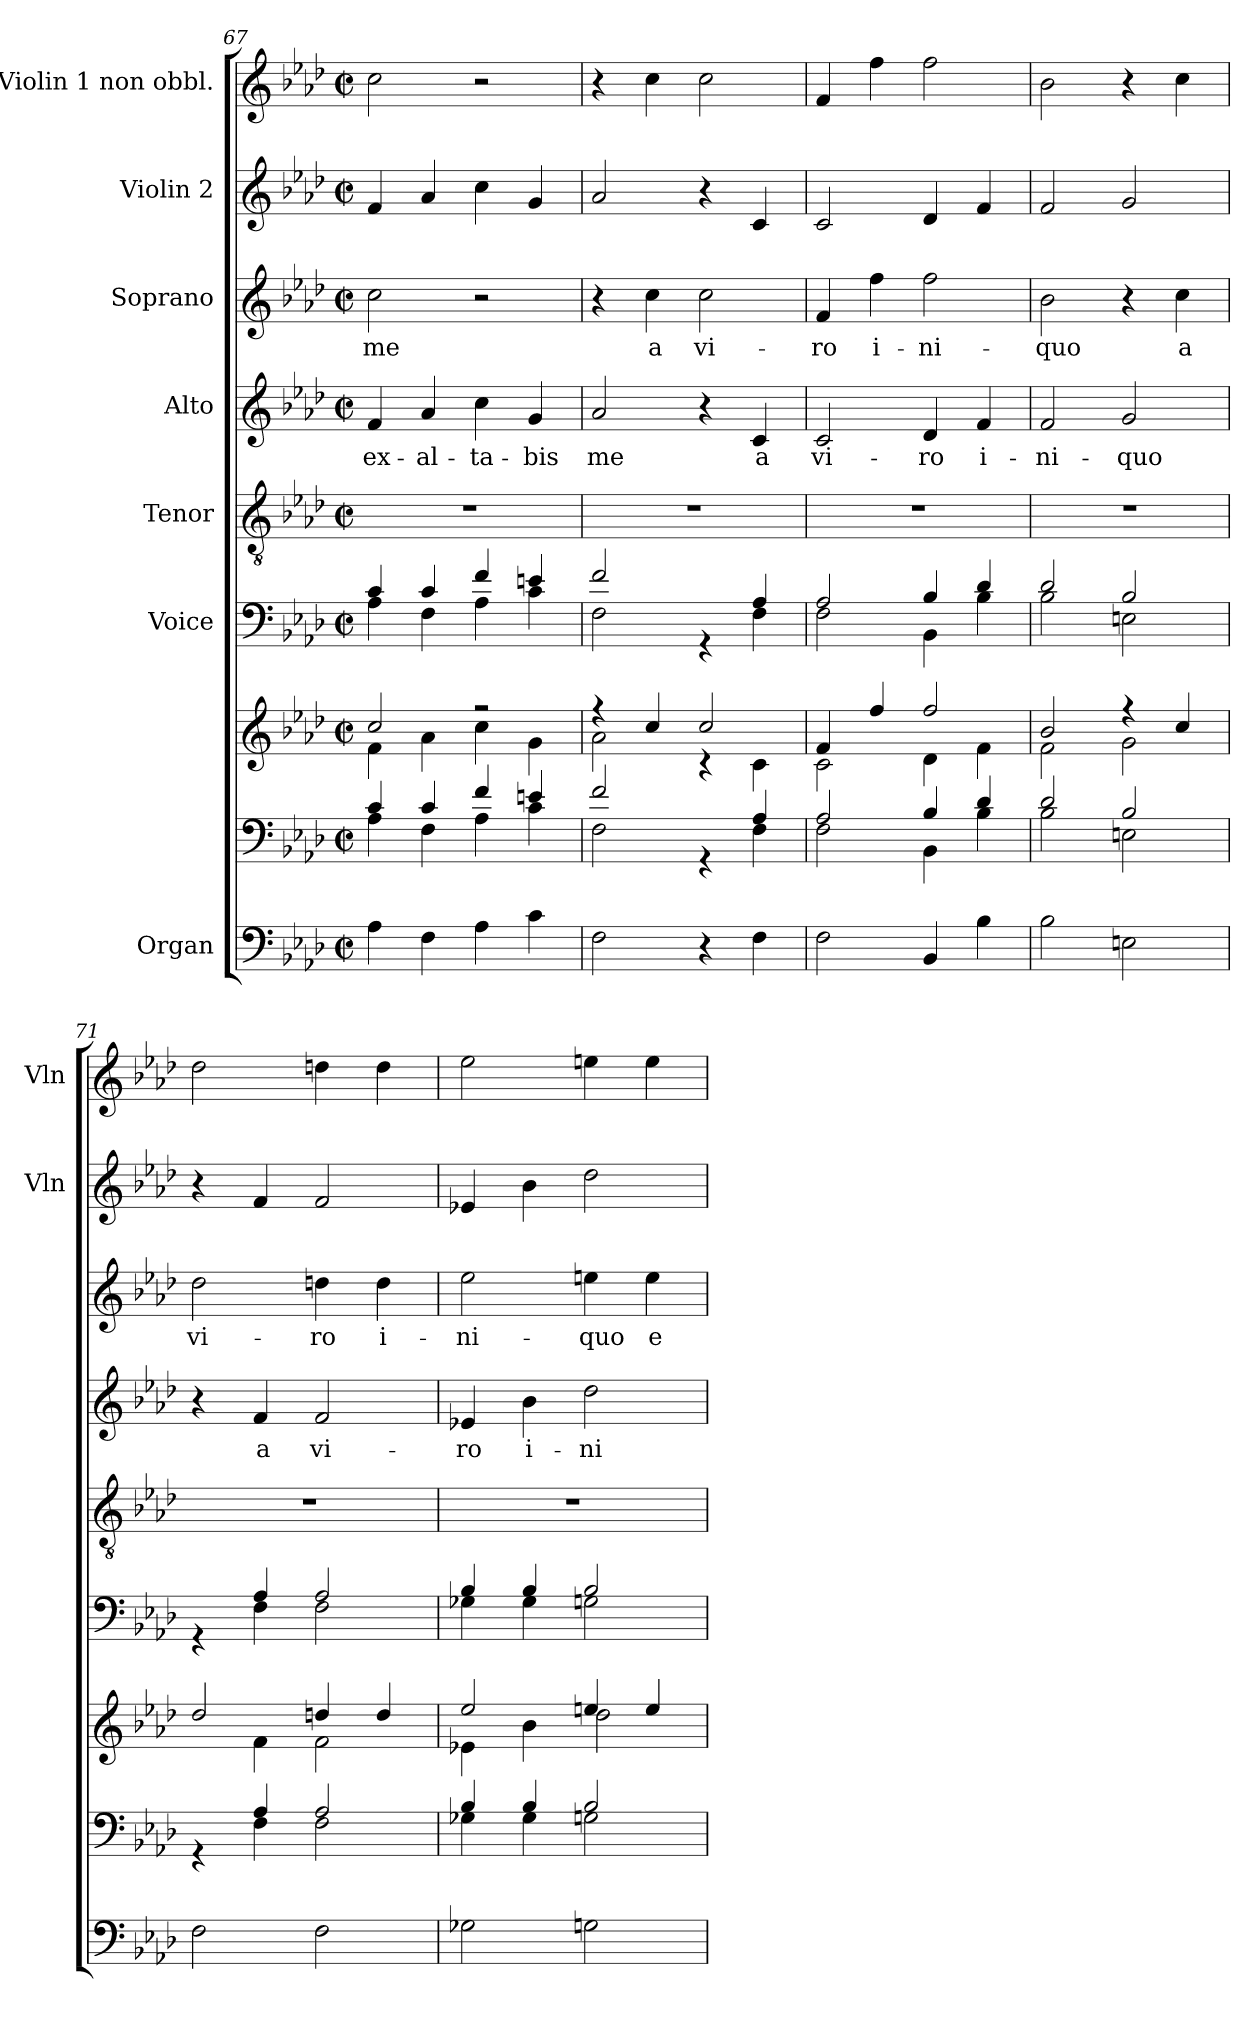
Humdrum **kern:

**kern	**kern	**kern	**kern	**kern	**kern	**text	**kern	**text	**kern	**kern
*part7	*part7	*part7	*part6	*part5	*part4	*part4	*part3	*part3	*part2	*part1
*staff9	*staff8	*staff7	*staff6	*staff5	*staff4	*staff4	*staff3	*staff3	*staff2	*staff1
*I"Organ	*	*	*I"Voice	*I"Tenor	*I"Alto	*	*I"Soprano	*	*I"Violin 2	*I"Violin 1  non obbl.
*	*	*	*	*	*	*	*	*	*I'Vln	*I'Vln
*clefF4	*clefF4	*clefG2	*clefF4	*clefGv2	*clefG2	*	*clefG2	*	*clefG2	*clefG2
*k[b-e-a-d-]	*k[b-e-a-d-]	*k[b-e-a-d-]	*k[b-e-a-d-]	*k[b-e-a-d-]	*k[b-e-a-d-]	*	*k[b-e-a-d-]	*	*k[b-e-a-d-]	*k[b-e-a-d-]
*M2/2	*M2/2	*M2/2	*M2/2	*M2/2	*M2/2	*	*M2/2	*	*M2/2	*M2/2
*met(c|)	*met(c|)	*met(c|)	*met(c|)	*met(c|)	*met(c|)	*	*met(c|)	*	*met(c|)	*met(c|)
=67	=67	=67	=67	=67	=67	=67	=67	=67	=67	=67
*	*^	*^	*^	*	*	*	*	*	*	*
!	!	!	!	!	!	!	!	!	!LO:LY:b	!	!LO:LY:b	!	!
4A-\	4c/	4A-\	2cc/	4f\	4c/	4A-\	1r	4f/	ex-	2cc\	me	4f/	2cc\
!	!	!	!	!	!	!	!	!	!LO:LY:b	!	!	!	!
4F\	4c/	4F\	.	4a-\	4c/	4F\	.	4a-/	-al-	.	.	4a-/	.
!	!	!	!	!	!	!	!	!	!LO:LY:b	!	!	!	!
4A-\	4f/	4A-\	2r	4cc\	4f/	4A-\	.	4cc\	-ta-	2r	.	4cc\	2r
!	!	!	!	!	!	!	!	!	!LO:LY:b	!	!	!	!
4c\	4en/	4c\	.	4g\	4en/	4c\	.	4g/	-bis	.	.	4g/	.
=68	=68	=68	=68	=68	=68	=68	=68	=68	=68	=68	=68	=68	=68
!	!	!	!	!	!	!	!	!	!LO:LY:b	!	!	!	!
2F\	2f/	2F\	4r	2a-\	2f/	2F\	1r	2a-/	me	4r	.	2a-/	4r
!	!	!	!	!	!	!	!	!	!	!	!LO:LY:b	!	!
.	.	.	4cc/	.	.	.	.	.	.	4cc\	a	.	4cc\
!	!	!	!	!	!	!	!	!	!	!	!LO:LY:b	!	!
4r	4rGG	4ryy	2cc/	4r	4rGG	4ryy	.	4r	.	2cc\	vi-	4r	2cc\
!	!	!	!	!	!	!	!	!	!LO:LY:b	!	!	!	!
4F\	4A-/	4F\	.	4c\	4A-/	4F\	.	4c/	a	.	.	4c/	.
=69	=69	=69	=69	=69	=69	=69	=69	=69	=69	=69	=69	=69	=69
!	!	!	!	!	!	!	!	!	!LO:LY:b	!	!LO:LY:b	!	!
2F\	2A-/	2F\	4f/	2c\	2A-/	2F\	1r	2c/	vi-	4f/	-ro	2c/	4f/
!	!	!	!	!	!	!	!	!	!	!	!LO:LY:b	!	!
.	.	.	4ff/	.	.	.	.	.	.	4ff\	i-	.	4ff\
!	!	!	!	!	!	!	!	!	!LO:LY:b	!	!LO:LY:b	!	!
4BB-/	4B-/	4BB-\	2ff/	4d-\	4B-/	4BB-\	.	4d-/	-ro	2ff\	-ni-	4d-/	2ff\
!	!	!	!	!	!	!	!	!	!LO:LY:b	!	!	!	!
4B-\	4d-/	4B-\	.	4f\	4d-/	4B-\	.	4f/	i-	.	.	4f/	.
!!LO:LB:g=z
=70	=70	=70	=70	=70	=70	=70	=70	=70	=70	=70	=70	=70	=70
!	!	!	!	!	!	!	!	!	!LO:LY:b	!	!LO:LY:b	!	!
2B-\	2d-/	2B-\	2b-/	2f\	2d-/	2B-\	1r	2f/	-ni-	2b-\	-quo	2f/	2b-\
!	!	!	!	!	!	!	!	!	!LO:LY:b	!	!	!	!
2En\	2B-/	2En\	4r	2g\	2B-/	2En\	.	2g/	-quo	4r	.	2g/	4r
!	!	!	!	!	!	!	!	!	!	!	!LO:LY:b	!	!
.	.	.	4cc/	.	.	.	.	.	.	4cc\	a	.	4cc\
=71	=71	=71	=71	=71	=71	=71	=71	=71	=71	=71	=71	=71	=71
!	!	!	!	!	!	!	!	!	!	!	!LO:LY:b	!	!
2F\	4rGG	4ryy	2dd-/	4ryy	4rGG	4ryy	1r	4r	.	2dd-\	vi-	4r	2dd-\
!	!	!	!	!	!	!	!	!	!LO:LY:b	!	!	!	!
.	4A-/	4F\	.	4f\	4A-/	4F\	.	4f/	a	.	.	4f/	.
!	!	!	!	!	!	!	!	!	!LO:LY:b	!	!LO:LY:b	!	!
2F\	2A-/	2F\	4ddn/	2f\	2A-/	2F\	.	2f/	vi-	4ddn\	-ro	2f/	4ddn\
!	!	!	!	!	!	!	!	!	!	!	!LO:LY:b	!	!
.	.	.	4dd/	.	.	.	.	.	.	4dd\	i-	.	4dd\
=72	=72	=72	=72	=72	=72	=72	=72	=72	=72	=72	=72	=72	=72
!	!	!	!	!	!	!	!	!	!LO:LY:b	!	!LO:LY:b	!	!
2G-X\	4B-/	4G-X\	2ee-/	4e-X\	4B-/	4G-X\	1r	4e-X/	-ro	2ee-\	-ni-	4e-X/	2ee-\
!	!	!	!	!	!	!	!	!	!LO:LY:b	!	!	!	!
.	4B-/	4G-\	.	4b-\	4B-/	4G-\	.	4b-\	i-	.	.	4b-\	.
!	!	!	!	!	!	!	!	!	!LO:LY:b	!	!LO:LY:b	!	!
2Gn\	2B-/	2Gn\	4een/	2dd-\	2B-/	2Gn\	.	2dd-\	-ni-	4een\	-quo	2dd-\	4een\
!	!	!	!	!	!	!	!	!	!	!	!LO:LY:b	!	!
.	.	.	4ee/	.	.	.	.	.	.	4ee\	e-	.	4ee\
*	*v	*v	*	*	*v	*v	*	*	*	*	*	*	*
*	*	*v	*v	*	*	*	*	*	*	*	*
=	=	=	=	=	=	=	=	=	=	=
*-	*-	*-	*-	*-	*-	*-	*-	*-	*-	*-
